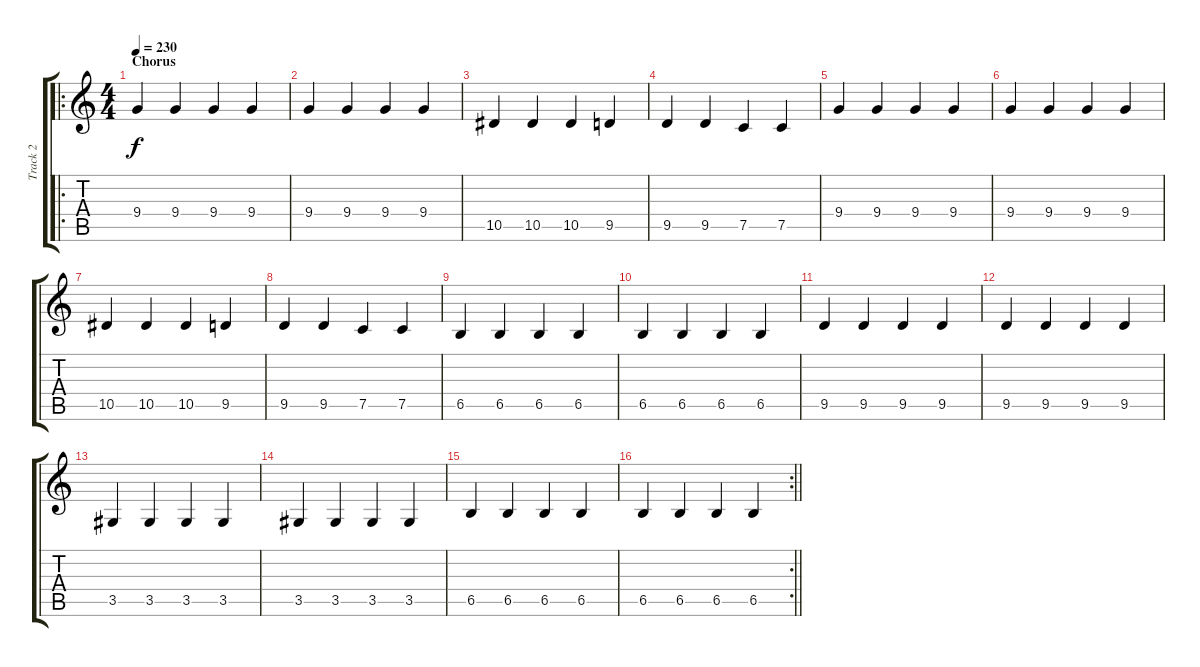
\track ("Track 2" "Track 2") {instrument distortionguitar}
\staff {score tabs}
\tuning (C4 G3 Eb3 Bb2 F2 C2) {hide}
\ro
\ts (4 4)
\section ("" "Chorus")
\tempo 230
\clef g2
\ks c
9.4.4{dy f} 9.4.4 9.4.4 9.4.4 |
9.4.4 9.4.4 9.4.4 9.4.4 |
10.5.4 10.5.4 10.5.4 9.5.4 |
9.5.4 9.5.4 7.5.4 7.5.4 |
9.4.4 9.4.4 9.4.4 9.4.4 |
9.4.4 9.4.4 9.4.4 9.4.4 |
10.5.4 10.5.4 10.5.4 9.5.4 |
9.5.4 9.5.4 7.5.4 7.5.4 |
6.5.4 6.5.4 6.5.4 6.5.4 |
6.5.4 6.5.4 6.5.4 6.5.4 |
9.5.4 9.5.4 9.5.4 9.5.4 |
9.5.4 9.5.4 9.5.4 9.5.4 |
3.5.4 3.5.4 3.5.4 3.5.4 |
3.5.4 3.5.4 3.5.4 3.5.4 |
6.5.4 6.5.4 6.5.4 6.5.4 |
\rc 2
\barLineRight lightlight
6.5.4 6.5.4 6.5.4 6.5.4
